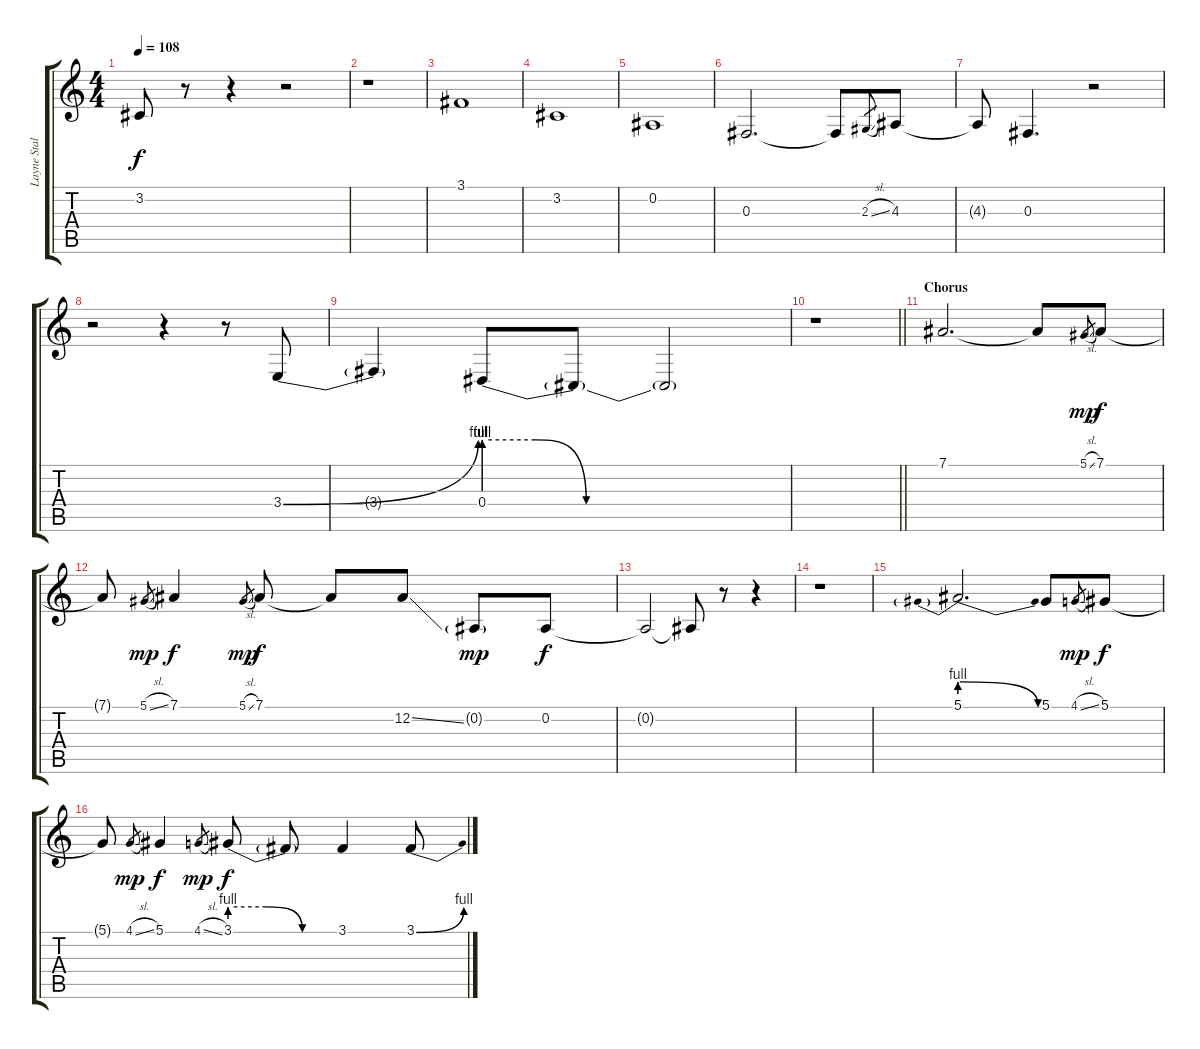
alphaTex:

\track ("Layne Staley- Vocals" "Layne Stal") {instrument lead2sawtooth}
\staff {score tabs}
\tuning (Eb4 Bb3 Gb3 Db3 Ab2 Eb2) {hide}
\ts (4 4)
\tempo 108
\clef g2
\ks c
3.2.8{dy f} r.8 r.4 r.2 |
r.1 |
3.1.1 |
3.2.1 |
0.2.1 |
0.3.2{d} 0.3{t}.8 2.3{sl}.8{gr} 4.3.8 |
4.3{t}.8 0.3.4{d} r.2 |
r.2 r.4 r.8 3.4{be (bend 0 0 60 4)}.8 |
3.4{t}.4 0.4{be (custom 0 4 10 4 20 0 40 0 60 0)}.8 0.4{t}.8 0.4{t}.2 |
\barLineRight lightlight
r.1 |
\section ("" "Chorus")
7.1.2{d} 7.1{t}.8 5.1{sl}.8{gr dy mp} 7.1.8{dy f} |
7.1{t}.8 5.1{sl}.8{gr dy mp} 7.1.4{dy f} 5.1{sl}.8{gr dy mp} 7.1.8{dy f} 7.1{t}.8 12.2{ss}.8 0.2{g}.8{dy mp} 0.2.8{dy f} |
0.2{t}.2 0.2{t}.8 r.8 r.4 |
r.1 |
5.1{be (prebendrelease 0 4 60 0)}.2{d} 5.1.8 4.1{sl}.8{gr dy mp} 5.1.8{dy f} |
5.1{t}.8 4.1{sl}.8{gr dy mp} 5.1.4{dy f} 4.1{sl}.8{gr dy mp} 3.1{be (custom 0 4 20 4 40 0 60 0)}.8{dy f} 3.1{t}.8 3.1.4 3.1{be (bend 0 0 60 4)}.8
